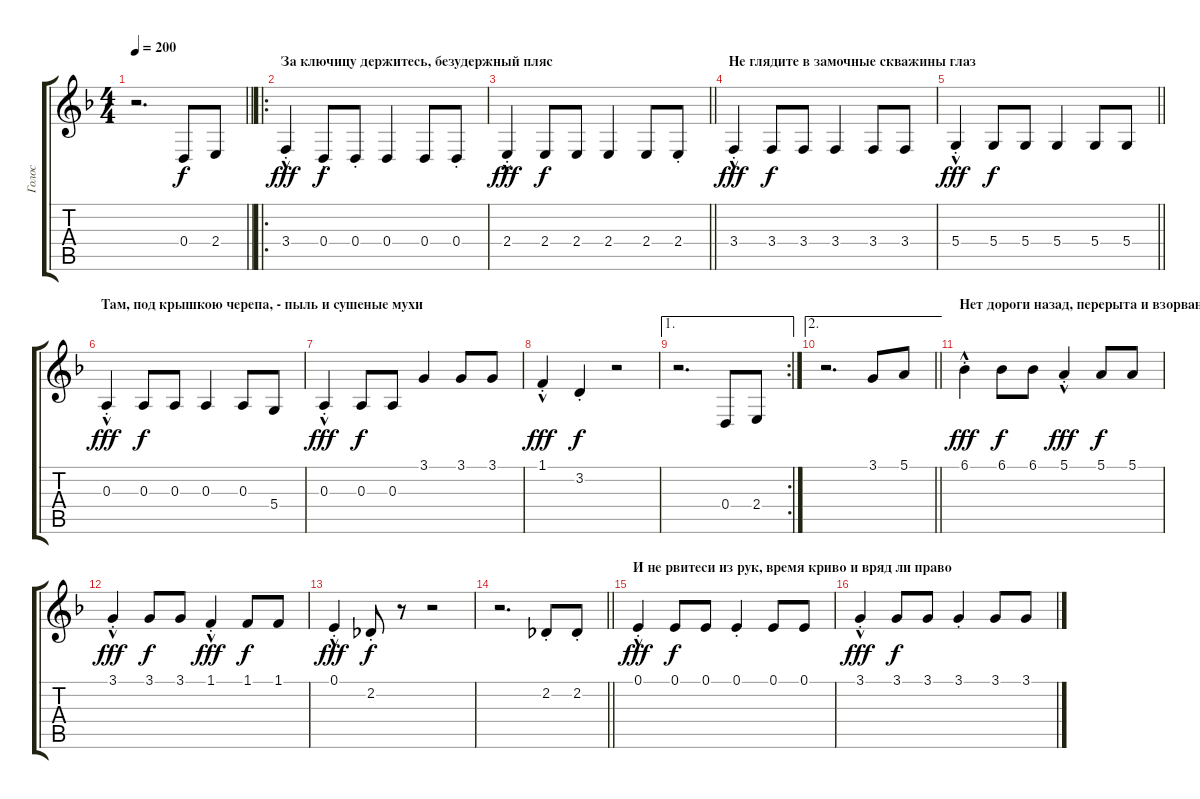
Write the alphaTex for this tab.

\track ("Голос" "Голос") {mute instrument choiraahs}
\staff {score tabs}
\tuning (E4 B3 A3 D3 A2 D2) {hide}
\ts (4 4)
\tempo 200
\clef g2
\barLineRight lightlight
\ks f
r.2{d dy f} 0.4.8 2.4.8 |
\ro
\section ("" "За ключицу держитесь, безудержный пляс")
3.4{hac st}.4{dy fff} 0.4{st}.8{dy f} 0.4{st}.8 0.4.4 0.4.8 0.4{st}.8 |
\barLineRight lightlight
2.4{hac st}.4{dy fff} 2.4.8{dy f} 2.4.8 2.4.4 2.4.8 2.4{st}.8 |
\section ("" "Не глядите в замочные скважины глаз")
3.4{hac st}.4{dy fff} 3.4.8{dy f} 3.4.8 3.4.4 3.4.8 3.4.8 |
\barLineRight lightlight
5.4{hac st}.4{dy fff} 5.4.8{dy f} 5.4.8 5.4.4 5.4.8 5.4.8 |
\section ("" "Там, под крышкою черепа, - пыль и сушеные мухи")
0.3{hac st}.4{dy fff} 0.3.8{dy f} 0.3.8 0.3.4 0.3.8 5.4.8 |
0.3{hac st}.4{dy fff} 0.3.8{dy f} 0.3.8 3.1.4 3.1.8 3.1.8 |
1.1{hac st}.4{dy fff} 3.2{st}.4{dy f} r.2 |
\ae 1
\rc 2
r.2{d} 0.4.8 2.4.8 |
\ae 2
\barLineRight lightlight
r.2{d} 3.1.8 5.1.8 |
\section ("" "Нет дороги назад, перерыта и взорвана трасса")
6.1{hac st}.4{dy fff} 6.1.8{dy f} 6.1.8 5.1{hac st}.4{dy fff} 5.1.8{dy f} 5.1.8 |
3.1{hac st}.4{dy fff} 3.1.8{dy f} 3.1.8 1.1{hac st}.4{dy fff} 1.1.8{dy f} 1.1.8 |
0.1{hac st}.4{dy fff} 2.2{st}.8{dy f} r.8 r.2 |
\barLineRight lightlight
r.2{d} 2.2{st}.8 2.2{st}.8 |
\section ("" "И не рвитеси из рук, время криво и вряд ли право")
0.1{hac st}.4{dy fff} 0.1.8{dy f} 0.1.8 0.1{st}.4 0.1.8 0.1.8 |
3.1{hac st}.4{dy fff} 3.1.8{dy f} 3.1.8 3.1{st}.4 3.1.8 3.1.8
